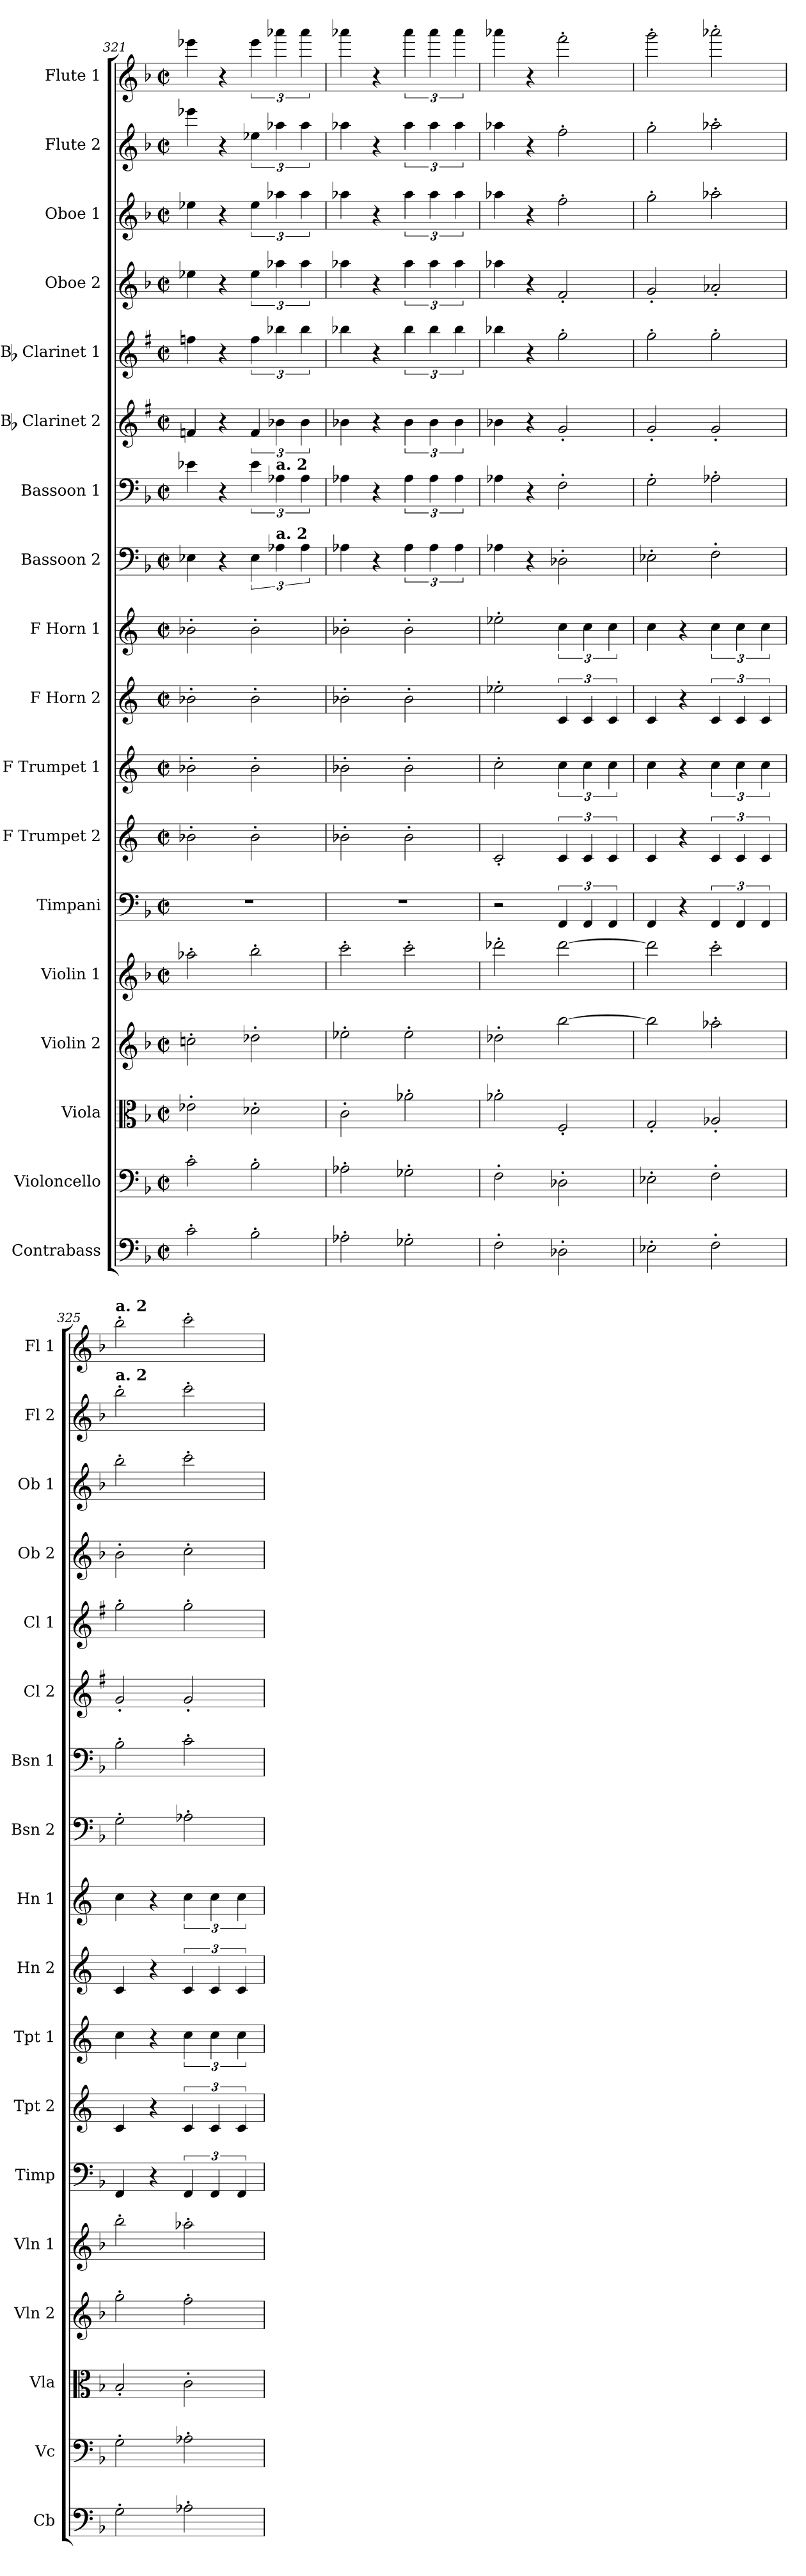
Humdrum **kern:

**kern	**kern	**kern	**kern	**kern	**kern	**kern	**kern	**kern	**kern	**kern	**kern	**kern	**kern	**kern	**kern	**kern	**kern
*part18	*part17	*part16	*part15	*part14	*part13	*part12	*part11	*part10	*part9	*part8	*part7	*part6	*part5	*part4	*part3	*part2	*part1
*staff18	*staff17	*staff16	*staff15	*staff14	*staff13	*staff12	*staff11	*staff10	*staff9	*staff8	*staff7	*staff6	*staff5	*staff4	*staff3	*staff2	*staff1
*I"Contrabass	*I"Violoncello	*I"Viola	*I"Violin 2	*I"Violin 1	*I"Timpani	*I"F Trumpet 2	*I"F Trumpet 1	*I"F Horn 2	*I"F Horn 1	*I"Bassoon 2	*I"Bassoon 1	*I"Bb Clarinet 2	*I"Bb Clarinet 1	*I"Oboe 2	*I"Oboe 1	*I"Flute 2	*I"Flute 1
*I'Cb	*I'Vc	*I'Vla	*I'Vln 2	*I'Vln 1	*I'Timp	*I'Tpt 2	*I'Tpt 1	*I'Hn 2	*I'Hn 1	*I'Bsn 2	*I'Bsn 1	*I'Cl 2	*I'Cl 1	*I'Ob 2	*I'Ob 1	*I'Fl 2	*I'Fl 1
*clefF4	*clefF4	*clefC3	*clefG2	*clefG2	*clefF4	*clefG2	*clefG2	*clefG2	*clefG2	*clefF4	*clefF4	*clefG2	*clefG2	*clefG2	*clefG2	*clefG2	*clefG2
*ITrd7c12	*	*	*	*	*	*ITrd-3c-5	*ITrd-3c-5	*ITrd4c7	*ITrd4c7	*	*	*ITrd1c2	*ITrd1c2	*	*	*	*
*k[b-]	*k[b-]	*k[b-]	*k[b-]	*k[b-]	*k[b-]	*k[b-]	*k[b-]	*k[b-]	*k[b-]	*k[b-]	*k[b-]	*k[b-]	*k[b-]	*k[b-]	*k[b-]	*k[b-]	*k[b-]
*M2/2	*M2/2	*M2/2	*M2/2	*M2/2	*M2/2	*M2/2	*M2/2	*M2/2	*M2/2	*M2/2	*M2/2	*M2/2	*M2/2	*M2/2	*M2/2	*M2/2	*M2/2
*met(c|)	*met(c|)	*met(c|)	*met(c|)	*met(c|)	*met(c|)	*met(c|)	*met(c|)	*met(c|)	*met(c|)	*met(c|)	*met(c|)	*met(c|)	*met(c|)	*met(c|)	*met(c|)	*met(c|)	*met(c|)
=321	=321	=321	=321	=321	=321	=321	=321	=321	=321	=321	=321	=321	=321	=321	=321	=321	=321
2C'\	2c'\	2e-X'\	2ccn'\	2aa-X'\	1r	2ee-X'\	2ee-X'\	2e-X'\	2e-X'\	4E-X\	4e-X\	4e-X/	4ee-X\	4ee-X\	4ee-X\	4eee-X\	4eee-X\
.	.	.	.	.	.	.	.	.	.	4r	4r	4r	4r	4r	4r	4r	4r
2BB-'\	2B-'\	2d-X'\	2dd-X'\	2bb-'\	.	2ee-'\	2ee-'\	2e-'\	2e-'\	6E-\	6e-\	6e-/	6ee-\	6ee-\	6ee-\	6ee-X\	6eee-\
!	!	!	!	!	!	!	!	!	!	!	!LO:TX:a:B:t=a. 2	!	!	!	!	!	!
!	!	!	!	!	!	!	!	!	!	!LO:TX:a:B:t=a. 2	!	!	!	!	!	!	!
.	.	.	.	.	.	.	.	.	.	6A-X\	6A-X\	6a-X\	6aa-X\	6aa-X\	6aa-X\	6aa-X\	6aaa-X\
.	.	.	.	.	.	.	.	.	.	6A-\	6A-\	6a-\	6aa-\	6aa-\	6aa-\	6aa-\	6aaa-\
!!LO:PB:g=z
=322	=322	=322	=322	=322	=322	=322	=322	=322	=322	=322	=322	=322	=322	=322	=322	=322	=322
2AA-X'\	2A-X'\	2c'\	2ee-X'\	2ccc'\	1r	2ee-X'\	2ee-X'\	2e-X'\	2e-X'\	4A-X\	4A-X\	4a-X\	4aa-X\	4aa-X\	4aa-X\	4aa-X\	4aaa-X\
.	.	.	.	.	.	.	.	.	.	4r	4r	4r	4r	4r	4r	4r	4r
2GG-X'\	2G-X'\	2a-X'\	2ee-'\	2ccc'\	.	2ee-'\	2ee-'\	2e-'\	2e-'\	6A-\	6A-\	6a-\	6aa-\	6aa-\	6aa-\	6aa-\	6aaa-\
.	.	.	.	.	.	.	.	.	.	6A-\	6A-\	6a-\	6aa-\	6aa-\	6aa-\	6aa-\	6aaa-\
.	.	.	.	.	.	.	.	.	.	6A-\	6A-\	6a-\	6aa-\	6aa-\	6aa-\	6aa-\	6aaa-\
=323	=323	=323	=323	=323	=323	=323	=323	=323	=323	=323	=323	=323	=323	=323	=323	=323	=323
2FF'\	2F'\	2a-X'\	2dd-X'\	2ddd-X'\	2r	2f'/	2ff'\	2a-X'\	2a-X'\	4A-X\	4A-X\	4a-X\	4aa-X\	4aa-X\	4aa-X\	4aa-X\	4aaa-X\
.	.	.	.	.	.	.	.	.	.	4r	4r	4r	4r	4r	4r	4r	4r
2DD-X'\	2D-X'\	2F'/	[2bb-\	[2ddd-\	6FF/	6f/	6ff\	6F/	6f\	2D-X'\	2F'\	2f'/	2ff'\	2f'/	2ff'\	2ff'\	2fff'\
.	.	.	.	.	6FF/	6f/	6ff\	6F/	6f\	.	.	.	.	.	.	.	.
.	.	.	.	.	6FF/	6f/	6ff\	6F/	6f\	.	.	.	.	.	.	.	.
=324	=324	=324	=324	=324	=324	=324	=324	=324	=324	=324	=324	=324	=324	=324	=324	=324	=324
2EE-X'\	2E-X'\	2G'/	2bb-\]	2ddd-\]	4FF/	4f/	4ff\	4F/	4f\	2E-X'\	2G'\	2f'/	2ff'\	2g'/	2gg'\	2gg'\	2ggg'\
.	.	.	.	.	4r	4r	4r	4r	4r	.	.	.	.	.	.	.	.
2FF'\	2F'\	2A-X'/	2aa-X'\	2ccc'\	6FF/	6f/	6ff\	6F/	6f\	2F'\	2A-X'\	2f'/	2ff'\	2a-X'/	2aa-X'\	2aa-X'\	2aaa-X'\
.	.	.	.	.	6FF/	6f/	6ff\	6F/	6f\	.	.	.	.	.	.	.	.
.	.	.	.	.	6FF/	6f/	6ff\	6F/	6f\	.	.	.	.	.	.	.	.
=325	=325	=325	=325	=325	=325	=325	=325	=325	=325	=325	=325	=325	=325	=325	=325	=325	=325
!	!	!	!	!	!	!	!	!	!	!	!	!	!	!	!	!	!LO:TX:a:B:t=a. 2
!	!	!	!	!	!	!	!	!	!	!	!	!	!	!	!	!LO:TX:a:B:t=a. 2	!
2GG'\	2G'\	2B-'/	2gg'\	2bb-'\	4FF/	4f/	4ff\	4F/	4f\	2G'\	2B-'\	2f'/	2ff'\	2b-'\	2bb-'\	2bb-'\	2bb-'\
.	.	.	.	.	4r	4r	4r	4r	4r	.	.	.	.	.	.	.	.
2AA-X'\	2A-X'\	2c'\	2ff'\	2aa-X'\	6FF/	6f/	6ff\	6F/	6f\	2A-X'\	2c'\	2f'/	2ff'\	2cc'\	2ccc'\	2ccc'\	2ccc'\
.	.	.	.	.	6FF/	6f/	6ff\	6F/	6f\	.	.	.	.	.	.	.	.
.	.	.	.	.	6FF/	6f/	6ff\	6F/	6f\	.	.	.	.	.	.	.	.
=	=	=	=	=	=	=	=	=	=	=	=	=	=	=	=	=	=
*-	*-	*-	*-	*-	*-	*-	*-	*-	*-	*-	*-	*-	*-	*-	*-	*-	*-
